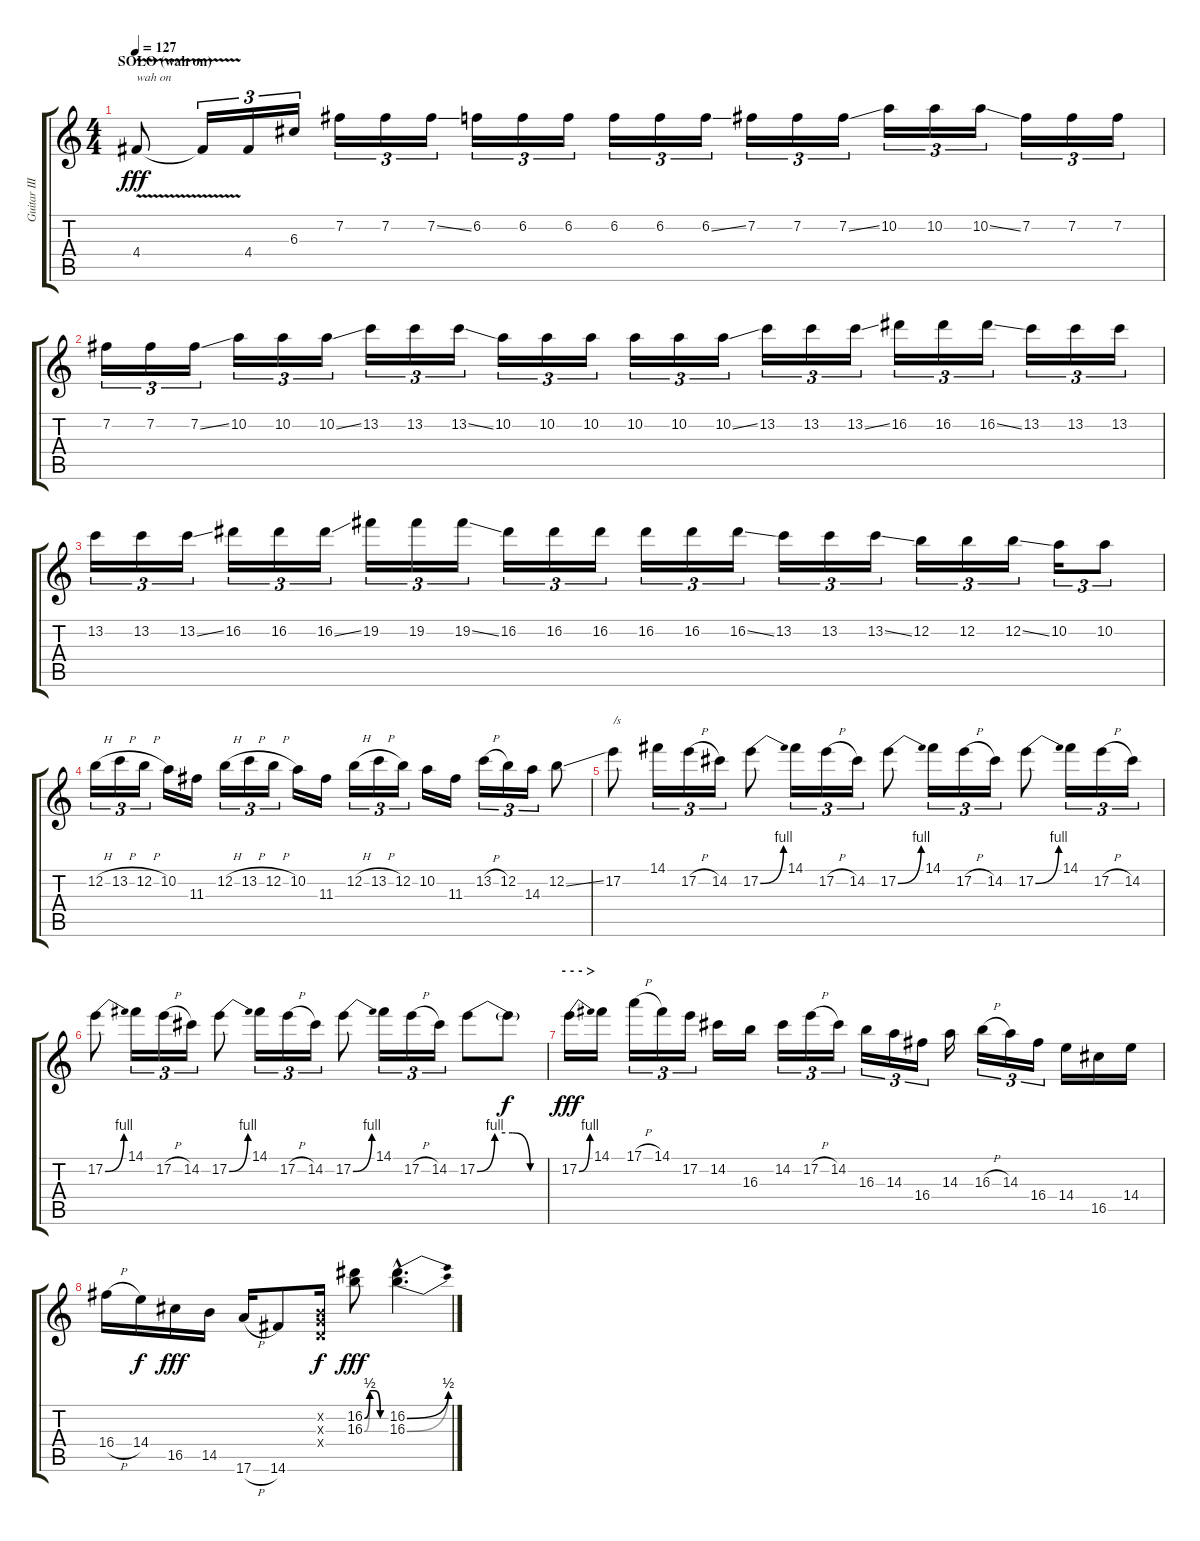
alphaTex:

\track ("Guitar III" "Guitar III") {instrument distortionguitar}
\staff {score tabs}
\tuning (E4 B3 G3 D3 A2 E2) {hide}
\ts (4 4)
\section ("" "SOLO (wah on)")
\tempo 127
\clef g2
\ks c
4.4{v}.8{txt "wah on" dy fff} 4.4{t}.16{tu (3 2)} 4.4.16{tu (3 2)} 6.3.16{tu (3 2)} 7.2.16{tu (3 2)} 7.2.16{tu (3 2)} 7.2{ss}.16{tu (3 2)} 6.2.16{tu (3 2)} 6.2.16{tu (3 2)} 6.2.16{tu (3 2)} 6.2.16{tu (3 2)} 6.2.16{tu (3 2)} 6.2{ss}.16{tu (3 2)} 7.2.16{tu (3 2)} 7.2.16{tu (3 2)} 7.2{ss}.16{tu (3 2)} 10.2.16{tu (3 2)} 10.2.16{tu (3 2)} 10.2{ss}.16{tu (3 2)} 7.2.16{tu (3 2)} 7.2.16{tu (3 2)} 7.2.16{tu (3 2)} |
7.2.16{tu (3 2)} 7.2.16{tu (3 2)} 7.2{ss}.16{tu (3 2)} 10.2.16{tu (3 2)} 10.2.16{tu (3 2)} 10.2{ss}.16{tu (3 2)} 13.2.16{tu (3 2)} 13.2.16{tu (3 2)} 13.2{ss}.16{tu (3 2)} 10.2.16{tu (3 2)} 10.2.16{tu (3 2)} 10.2.16{tu (3 2)} 10.2.16{tu (3 2)} 10.2.16{tu (3 2)} 10.2{ss}.16{tu (3 2)} 13.2.16{tu (3 2)} 13.2.16{tu (3 2)} 13.2{ss}.16{tu (3 2)} 16.2.16{tu (3 2)} 16.2.16{tu (3 2)} 16.2{ss}.16{tu (3 2)} 13.2.16{tu (3 2)} 13.2.16{tu (3 2)} 13.2.16{tu (3 2)} |
13.2.16{tu (3 2)} 13.2.16{tu (3 2)} 13.2{ss}.16{tu (3 2)} 16.2.16{tu (3 2)} 16.2.16{tu (3 2)} 16.2{ss}.16{tu (3 2)} 19.2.16{tu (3 2)} 19.2.16{tu (3 2)} 19.2{ss}.16{tu (3 2)} 16.2.16{tu (3 2)} 16.2.16{tu (3 2)} 16.2.16{tu (3 2)} 16.2.16{tu (3 2)} 16.2.16{tu (3 2)} 16.2{ss}.16{tu (3 2)} 13.2.16{tu (3 2)} 13.2.16{tu (3 2)} 13.2{ss}.16{tu (3 2)} 12.2.16{tu (3 2)} 12.2.16{tu (3 2)} 12.2{ss}.16{tu (3 2)} 10.2.16{tu (3 2)} 10.2.8{tu (3 2)} |
12.2{h}.16{tu (3 2)} 13.2{h}.16{tu (3 2)} 12.2{h}.16{tu (3 2)} 10.2.16 11.3.16 12.2{h}.16{tu (3 2)} 13.2{h}.16{tu (3 2)} 12.2{h}.16{tu (3 2)} 10.2.16 11.3.16 12.2{h}.16{tu (3 2)} 13.2{h}.16{tu (3 2)} 12.2.16{tu (3 2)} 10.2.16 11.3.16 13.2{h}.16{tu (3 2)} 12.2.16{tu (3 2)} 14.3.16{tu (3 2)} 12.2{ss}.8 |
17.2.8{txt "/s"} 14.1.16{tu (3 2)} 17.2{h}.16{tu (3 2)} 14.2.16{tu (3 2)} 17.2{be (bend 0 0 60 4)}.8 14.1.16{tu (3 2)} 17.2{h}.16{tu (3 2)} 14.2.16{tu (3 2)} 17.2{be (bend 0 0 60 4)}.8 14.1.16{tu (3 2)} 17.2{h}.16{tu (3 2)} 14.2.16{tu (3 2)} 17.2{be (bend 0 0 60 4)}.8 14.1.16{tu (3 2)} 17.2{h}.16{tu (3 2)} 14.2.16{tu (3 2)} |
17.2{be (bend 0 0 60 4)}.8 14.1.16{tu (3 2)} 17.2{h}.16{tu (3 2)} 14.2.16{tu (3 2)} 17.2{be (bend 0 0 60 4)}.8 14.1.16{tu (3 2)} 17.2{h}.16{tu (3 2)} 14.2.16{tu (3 2)} 17.2{be (bend 0 0 60 4)}.8 14.1.16{tu (3 2)} 17.2{h}.16{tu (3 2)} 14.2.16{tu (3 2)} 17.2{be (custom 0 0 15 4 30 4 45 0 60 0)}.8 17.2{t}.8{dy f} |
\section ("" "- - - >")
17.2{be (bend 0 0 60 4)}.16{dy fff} 14.1.16 17.1{h}.16{tu (3 2)} 14.1.16{tu (3 2)} 17.2.16{tu (3 2)} 14.2.16 16.3.16 14.2.16{tu (3 2)} 17.2{h}.16{tu (3 2)} 14.2.16{tu (3 2)} 16.3.16{tu (3 2)} 14.3.16{tu (3 2)} 16.4.16{tu (3 2)} 14.3.16 16.3{h}.16{tu (3 2)} 14.3.16{tu (3 2)} 16.4.16{tu (3 2)} 14.4.16 16.5.16 14.4.16 |
16.4{h}.16 14.4.16{dy f} 16.5.16{dy fff} 14.5.16 17.6{h}.16 14.6.8 (0.2{x} 0.3{x} 0.4{x}).16{dy f} (16.2{be (custom 0 0 15 2 30 2 45 0 60 0)} 16.3{be (custom 0 0 15 2 30 2 45 0 60 0)}).8{dy fff} (16.2{be (bend 0 0 60 2) hac} 16.3{be (bend 0 0 60 2) hac}).4{d}
